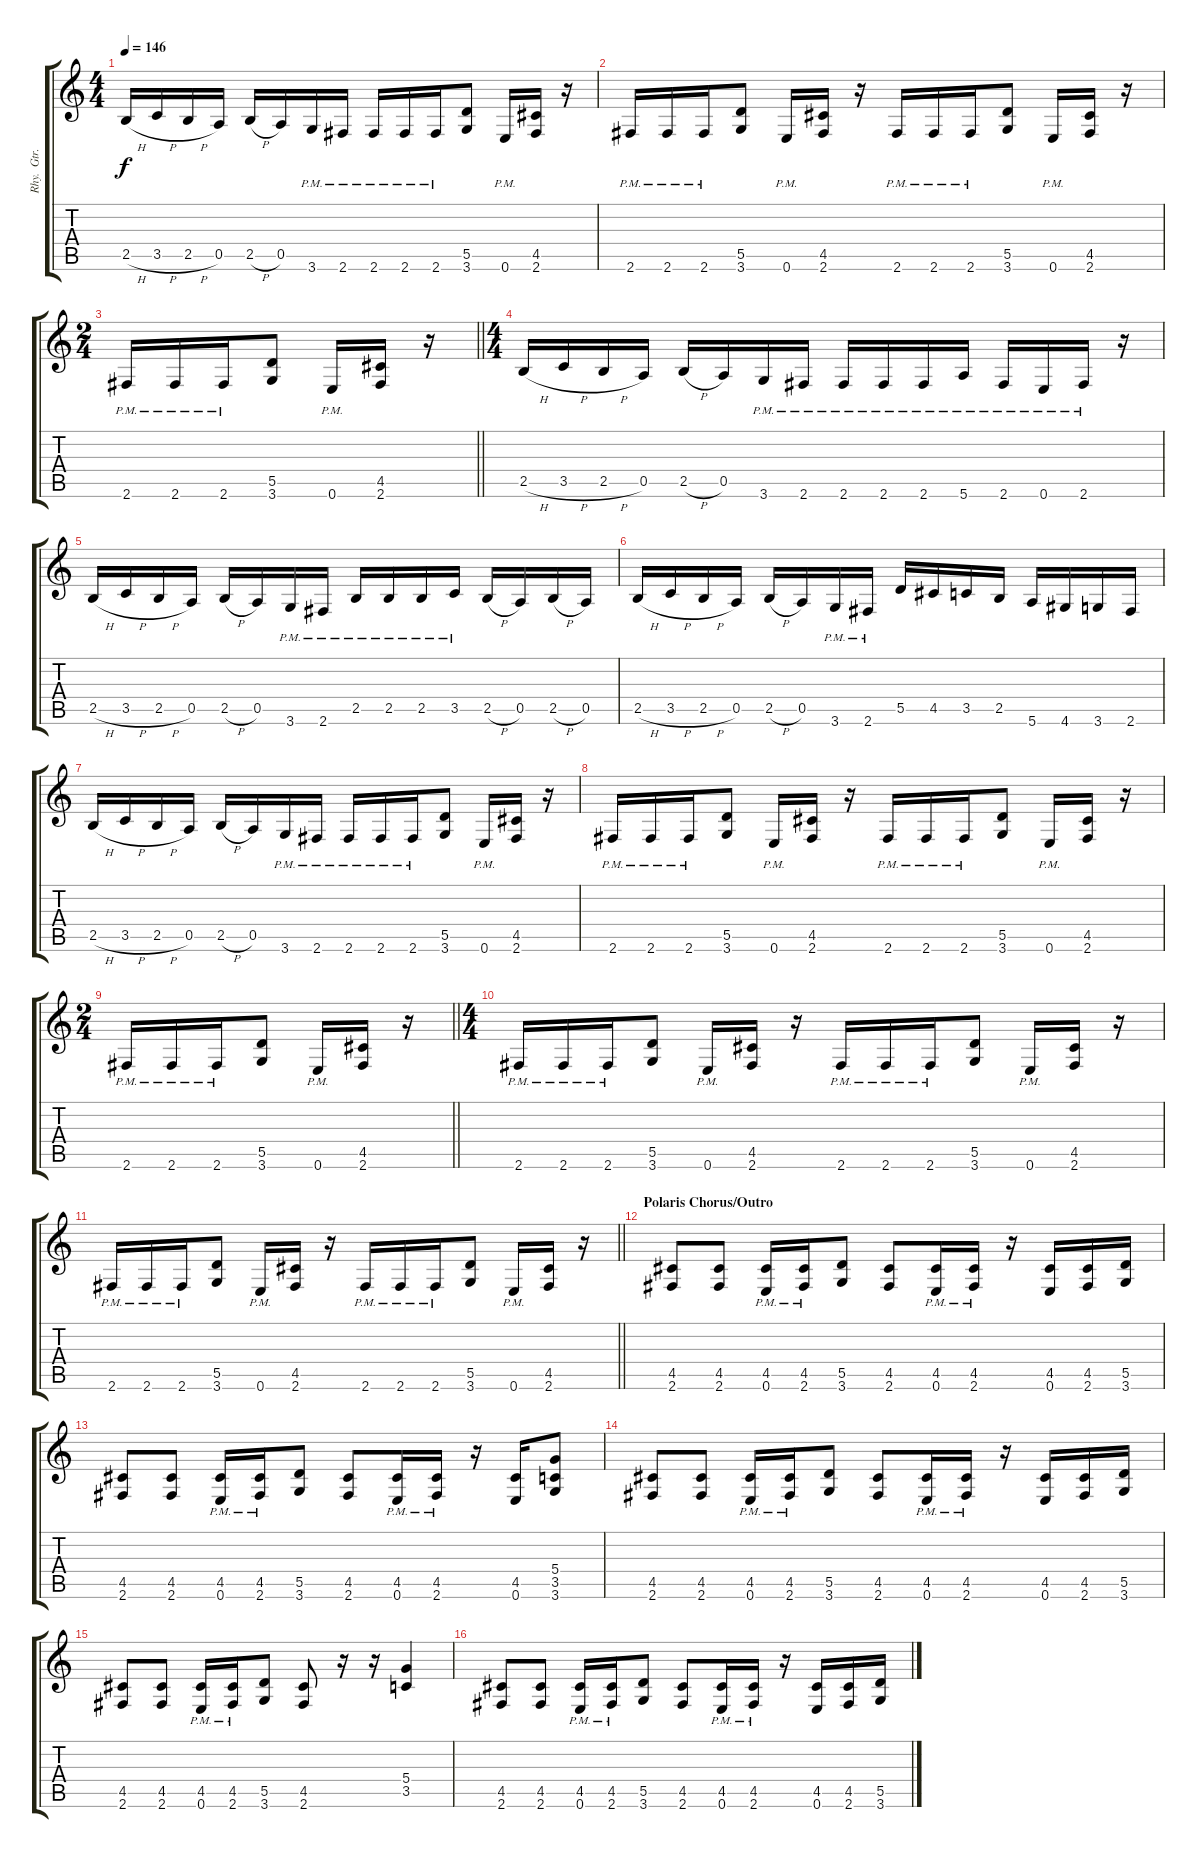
\track ("Rhy.  Gtr. 1" "Rhy.  Gtr.") {instrument distortionguitar}
\staff {score tabs}
\tuning (E4 B3 G3 D3 A2 E2) {hide}
\ts (4 4)
\tempo 146
\clef g2
\ks c
2.5{h}.16{dy f} 3.5{h}.16 2.5{h}.16 0.5.16 2.5{h}.16 0.5.16 3.6{pm}.16 2.6{pm}.16 2.6{pm}.16 2.6{pm}.16 2.6{pm}.16 (5.5 3.6).8 0.6{pm}.16 (4.5 2.6).16 r.16 |
2.6{pm}.16 2.6{pm}.16 2.6{pm}.16 (5.5 3.6).8 0.6{pm}.16 (4.5 2.6).16 r.16 2.6{pm}.16 2.6{pm}.16 2.6{pm}.16 (5.5 3.6).8 0.6{pm}.16 (4.5 2.6).16 r.16 |
\ts (2 4)
\barLineRight lightlight
2.6{pm}.16 2.6{pm}.16 2.6{pm}.16 (5.5 3.6).8 0.6{pm}.16 (4.5 2.6).16 r.16 |
\ts (4 4)
2.5{h}.16 3.5{h}.16 2.5{h}.16 0.5.16 2.5{h}.16 0.5.16 3.6{pm}.16 2.6{pm}.16 2.6{pm}.16 2.6{pm}.16 2.6{pm}.16 5.6{pm}.16 2.6{pm}.16 0.6{pm}.16 2.6{pm}.16 r.16 |
2.5{h}.16 3.5{h}.16 2.5{h}.16 0.5.16 2.5{h}.16 0.5.16 3.6{pm}.16 2.6{pm}.16 2.5{pm}.16 2.5{pm}.16 2.5{pm}.16 3.5{pm}.16 2.5{h}.16 0.5.16 2.5{h}.16 0.5.16 |
2.5{h}.16 3.5{h}.16 2.5{h}.16 0.5.16 2.5{h}.16 0.5.16 3.6{pm}.16 2.6{pm}.16 5.5.16 4.5.16 3.5.16 2.5.16 5.6.16 4.6.16 3.6.16 2.6.16 |
2.5{h}.16 3.5{h}.16 2.5{h}.16 0.5.16 2.5{h}.16 0.5.16 3.6{pm}.16 2.6{pm}.16 2.6{pm}.16 2.6{pm}.16 2.6{pm}.16 (5.5 3.6).8 0.6{pm}.16 (4.5 2.6).16 r.16 |
2.6{pm}.16 2.6{pm}.16 2.6{pm}.16 (5.5 3.6).8 0.6{pm}.16 (4.5 2.6).16 r.16 2.6{pm}.16 2.6{pm}.16 2.6{pm}.16 (5.5 3.6).8 0.6{pm}.16 (4.5 2.6).16 r.16 |
\ts (2 4)
\barLineRight lightlight
2.6{pm}.16 2.6{pm}.16 2.6{pm}.16 (5.5 3.6).8 0.6{pm}.16 (4.5 2.6).16 r.16 |
\ts (4 4)
2.6{pm}.16 2.6{pm}.16 2.6{pm}.16 (5.5 3.6).8 0.6{pm}.16 (4.5 2.6).16 r.16 2.6{pm}.16 2.6{pm}.16 2.6{pm}.16 (5.5 3.6).8 0.6{pm}.16 (4.5 2.6).16 r.16 |
\barLineRight lightlight
2.6{pm}.16 2.6{pm}.16 2.6{pm}.16 (5.5 3.6).8 0.6{pm}.16 (4.5 2.6).16 r.16 2.6{pm}.16 2.6{pm}.16 2.6{pm}.16 (5.5 3.6).8 0.6{pm}.16 (4.5 2.6).16 r.16 |
\section ("" "Polaris Chorus/Outro")
(4.5 2.6).8 (4.5 2.6).8 (4.5{pm} 0.6{pm}).16 (4.5{pm} 2.6{pm}).16 (5.5 3.6).8 (4.5 2.6).8 (4.5{pm} 0.6{pm}).16 (4.5{pm} 2.6{pm}).16 r.16 (4.5 0.6).16 (4.5 2.6).16 (5.5 3.6).16 |
(4.5 2.6).8 (4.5 2.6).8 (4.5{pm} 0.6{pm}).16 (4.5{pm} 2.6{pm}).16 (5.5 3.6).8 (4.5 2.6).8 (4.5{pm} 0.6{pm}).16 (4.5{pm} 2.6{pm}).16 r.16 (4.5 0.6).16 (5.4 3.5 3.6).8 |
(4.5 2.6).8 (4.5 2.6).8 (4.5{pm} 0.6{pm}).16 (4.5{pm} 2.6{pm}).16 (5.5 3.6).8 (4.5 2.6).8 (4.5{pm} 0.6{pm}).16 (4.5{pm} 2.6{pm}).16 r.16 (4.5 0.6).16 (4.5 2.6).16 (5.5 3.6).16 |
(4.5 2.6).8 (4.5 2.6).8 (4.5{pm} 0.6{pm}).16 (4.5{pm} 2.6{pm}).16 (5.5 3.6).8 (4.5 2.6).8 r.16 r.16 (5.4 3.5).4 |
(4.5 2.6).8 (4.5 2.6).8 (4.5{pm} 0.6{pm}).16 (4.5{pm} 2.6{pm}).16 (5.5 3.6).8 (4.5 2.6).8 (4.5{pm} 0.6{pm}).16 (4.5{pm} 2.6{pm}).16 r.16 (4.5 0.6).16 (4.5 2.6).16 (5.5 3.6).16
